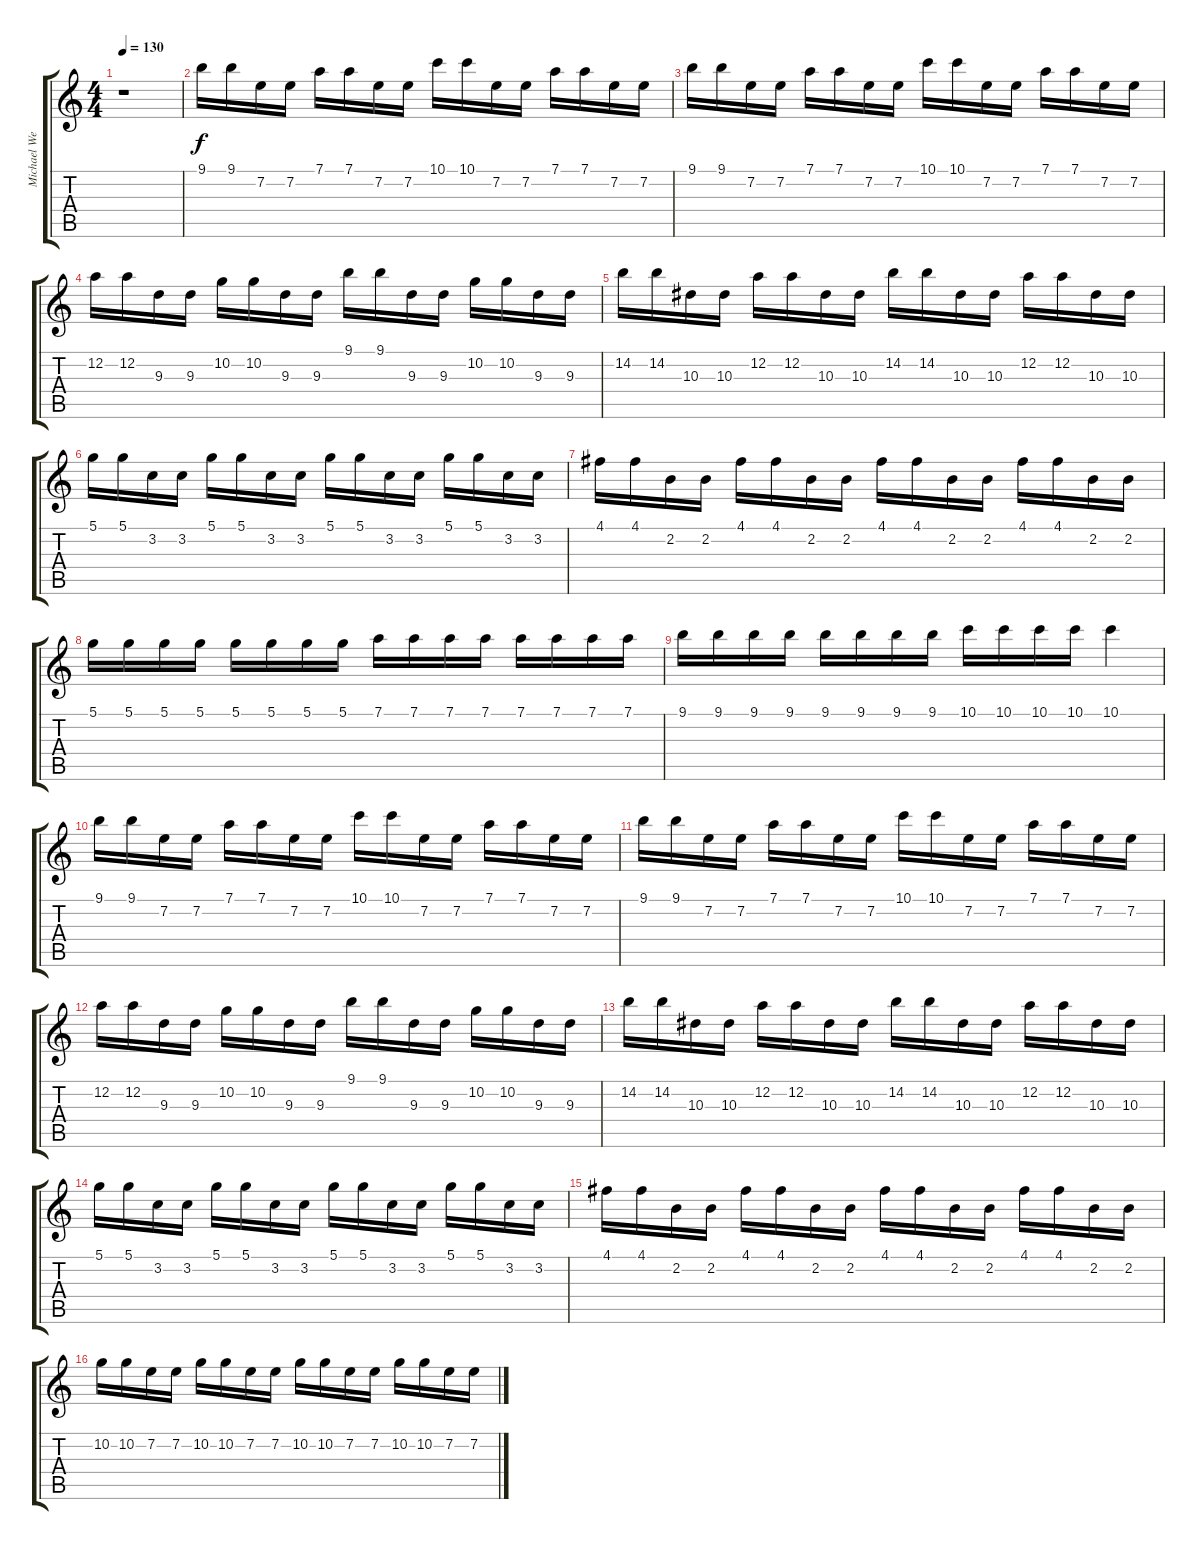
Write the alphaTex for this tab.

\track ("Michael Weikath Solo" "Michael We") {instrument overdrivenguitar}
\staff {score tabs}
\tuning (D4 A3 F3 C3 G2 D2) {hide}
\ts (4 4)
\tempo 130
\clef g2
\ks c
r.1{dy f} |
9.1.16 9.1.16 7.2.16 7.2.16 7.1.16 7.1.16 7.2.16 7.2.16 10.1.16 10.1.16 7.2.16 7.2.16 7.1.16 7.1.16 7.2.16 7.2.16 |
9.1.16 9.1.16 7.2.16 7.2.16 7.1.16 7.1.16 7.2.16 7.2.16 10.1.16 10.1.16 7.2.16 7.2.16 7.1.16 7.1.16 7.2.16 7.2.16 |
12.2.16 12.2.16 9.3.16 9.3.16 10.2.16 10.2.16 9.3.16 9.3.16 9.1.16 9.1.16 9.3.16 9.3.16 10.2.16 10.2.16 9.3.16 9.3.16 |
14.2.16 14.2.16 10.3.16 10.3.16 12.2.16 12.2.16 10.3.16 10.3.16 14.2.16 14.2.16 10.3.16 10.3.16 12.2.16 12.2.16 10.3.16 10.3.16 |
5.1.16 5.1.16 3.2.16 3.2.16 5.1.16 5.1.16 3.2.16 3.2.16 5.1.16 5.1.16 3.2.16 3.2.16 5.1.16 5.1.16 3.2.16 3.2.16 |
4.1.16 4.1.16 2.2.16 2.2.16 4.1.16 4.1.16 2.2.16 2.2.16 4.1.16 4.1.16 2.2.16 2.2.16 4.1.16 4.1.16 2.2.16 2.2.16 |
5.1.16 5.1.16 5.1.16 5.1.16 5.1.16 5.1.16 5.1.16 5.1.16 7.1.16 7.1.16 7.1.16 7.1.16 7.1.16 7.1.16 7.1.16 7.1.16 |
9.1.16 9.1.16 9.1.16 9.1.16 9.1.16 9.1.16 9.1.16 9.1.16 10.1.16 10.1.16 10.1.16 10.1.16 10.1.4 |
9.1.16 9.1.16 7.2.16 7.2.16 7.1.16 7.1.16 7.2.16 7.2.16 10.1.16 10.1.16 7.2.16 7.2.16 7.1.16 7.1.16 7.2.16 7.2.16 |
9.1.16 9.1.16 7.2.16 7.2.16 7.1.16 7.1.16 7.2.16 7.2.16 10.1.16 10.1.16 7.2.16 7.2.16 7.1.16 7.1.16 7.2.16 7.2.16 |
12.2.16 12.2.16 9.3.16 9.3.16 10.2.16 10.2.16 9.3.16 9.3.16 9.1.16 9.1.16 9.3.16 9.3.16 10.2.16 10.2.16 9.3.16 9.3.16 |
14.2.16 14.2.16 10.3.16 10.3.16 12.2.16 12.2.16 10.3.16 10.3.16 14.2.16 14.2.16 10.3.16 10.3.16 12.2.16 12.2.16 10.3.16 10.3.16 |
5.1.16 5.1.16 3.2.16 3.2.16 5.1.16 5.1.16 3.2.16 3.2.16 5.1.16 5.1.16 3.2.16 3.2.16 5.1.16 5.1.16 3.2.16 3.2.16 |
4.1.16 4.1.16 2.2.16 2.2.16 4.1.16 4.1.16 2.2.16 2.2.16 4.1.16 4.1.16 2.2.16 2.2.16 4.1.16 4.1.16 2.2.16 2.2.16 |
10.2.16 10.2.16 7.2.16 7.2.16 10.2.16 10.2.16 7.2.16 7.2.16 10.2.16 10.2.16 7.2.16 7.2.16 10.2.16 10.2.16 7.2.16 7.2.16
